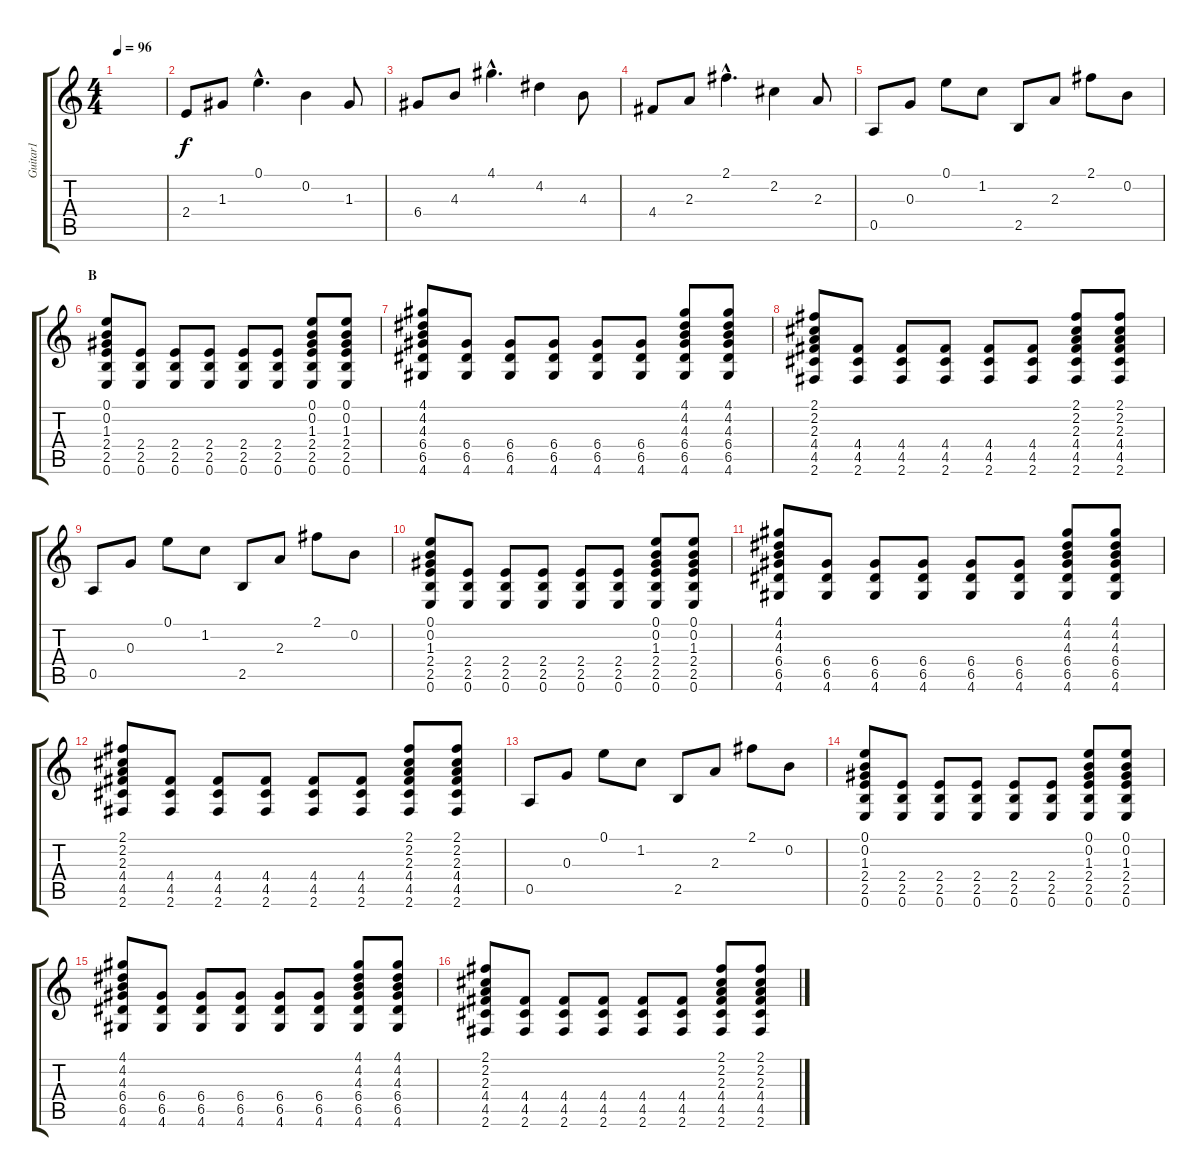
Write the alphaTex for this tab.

\track ("Guitar1" "Guitar1") {instrument overdrivenguitar}
\staff {score tabs}
\tuning (E4 B3 G3 D3 A2 E2) {hide}
\ts (4 4)
\tempo 96
\clef g2
\ks c
|
2.4.8 1.3.8 0.1{hac}.4{d} 0.2.4 1.3.8 |
6.4.8 4.3.8 4.1{hac}.4{d} 4.2.4 4.3.8 |
4.4.8 2.3.8 2.1{hac}.4{d} 2.2.4 2.3.8 |
0.5.8 0.3.8 0.1.8 1.2.8 2.5.8 2.3.8 2.1.8 0.2.8 |
\section ("" "B")
(0.1 0.2 1.3 2.4 2.5 0.6).8 (2.4 2.5 0.6).8 (2.4 2.5 0.6).8 (2.4 2.5 0.6).8 (2.4 2.5 0.6).8 (2.4 2.5 0.6).8 (0.1 0.2 1.3 2.4 2.5 0.6).8 (0.1 0.2 1.3 2.4 2.5 0.6).8 |
(4.1 4.2 4.3 6.4 6.5 4.6).8 (6.4 6.5 4.6).8 (6.4 6.5 4.6).8 (6.4 6.5 4.6).8 (6.4 6.5 4.6).8 (6.4 6.5 4.6).8 (4.1 4.2 4.3 6.4 6.5 4.6).8 (4.1 4.2 4.3 6.4 6.5 4.6).8 |
(2.1 2.2 2.3 4.4 4.5 2.6).8 (4.4 4.5 2.6).8 (4.4 4.5 2.6).8 (4.4 4.5 2.6).8 (4.4 4.5 2.6).8 (4.4 4.5 2.6).8 (2.1 2.2 2.3 4.4 4.5 2.6).8 (2.1 2.2 2.3 4.4 4.5 2.6).8 |
0.5.8 0.3.8 0.1.8 1.2.8 2.5.8 2.3.8 2.1.8 0.2.8 |
(0.1 0.2 1.3 2.4 2.5 0.6).8 (2.4 2.5 0.6).8 (2.4 2.5 0.6).8 (2.4 2.5 0.6).8 (2.4 2.5 0.6).8 (2.4 2.5 0.6).8 (0.1 0.2 1.3 2.4 2.5 0.6).8 (0.1 0.2 1.3 2.4 2.5 0.6).8 |
(4.1 4.2 4.3 6.4 6.5 4.6).8 (6.4 6.5 4.6).8 (6.4 6.5 4.6).8 (6.4 6.5 4.6).8 (6.4 6.5 4.6).8 (6.4 6.5 4.6).8 (4.1 4.2 4.3 6.4 6.5 4.6).8 (4.1 4.2 4.3 6.4 6.5 4.6).8 |
(2.1 2.2 2.3 4.4 4.5 2.6).8 (4.4 4.5 2.6).8 (4.4 4.5 2.6).8 (4.4 4.5 2.6).8 (4.4 4.5 2.6).8 (4.4 4.5 2.6).8 (2.1 2.2 2.3 4.4 4.5 2.6).8 (2.1 2.2 2.3 4.4 4.5 2.6).8 |
0.5.8 0.3.8 0.1.8 1.2.8 2.5.8 2.3.8 2.1.8 0.2.8 |
(0.1 0.2 1.3 2.4 2.5 0.6).8 (2.4 2.5 0.6).8 (2.4 2.5 0.6).8 (2.4 2.5 0.6).8 (2.4 2.5 0.6).8 (2.4 2.5 0.6).8 (0.1 0.2 1.3 2.4 2.5 0.6).8 (0.1 0.2 1.3 2.4 2.5 0.6).8 |
(4.1 4.2 4.3 6.4 6.5 4.6).8 (6.4 6.5 4.6).8 (6.4 6.5 4.6).8 (6.4 6.5 4.6).8 (6.4 6.5 4.6).8 (6.4 6.5 4.6).8 (4.1 4.2 4.3 6.4 6.5 4.6).8 (4.1 4.2 4.3 6.4 6.5 4.6).8 |
(2.1 2.2 2.3 4.4 4.5 2.6).8 (4.4 4.5 2.6).8 (4.4 4.5 2.6).8 (4.4 4.5 2.6).8 (4.4 4.5 2.6).8 (4.4 4.5 2.6).8 (2.1 2.2 2.3 4.4 4.5 2.6).8 (2.1 2.2 2.3 4.4 4.5 2.6).8
